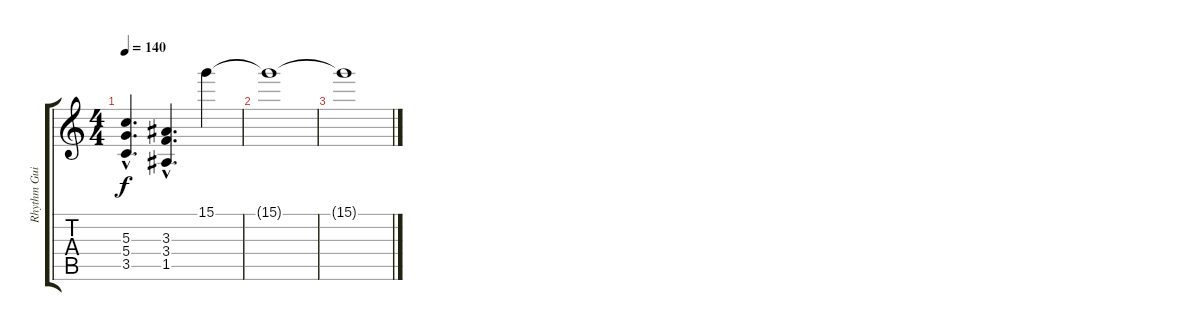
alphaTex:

\track ("Rhythm Guitar: Izzy" "Rhythm Gui") {instrument overdrivenguitar}
\staff {score tabs}
\tuning (E4 B3 G3 D3 A2 E2) {hide}
\ts (4 4)
\tempo 140
\clef g2
\ks c
(5.3{hac} 5.4{hac} 3.5{hac}).4{d dy f} (3.3{hac} 3.4{hac} 1.5{hac}).4{d} 15.1.4 |
15.1{t}.1 |
15.1{t}.1
